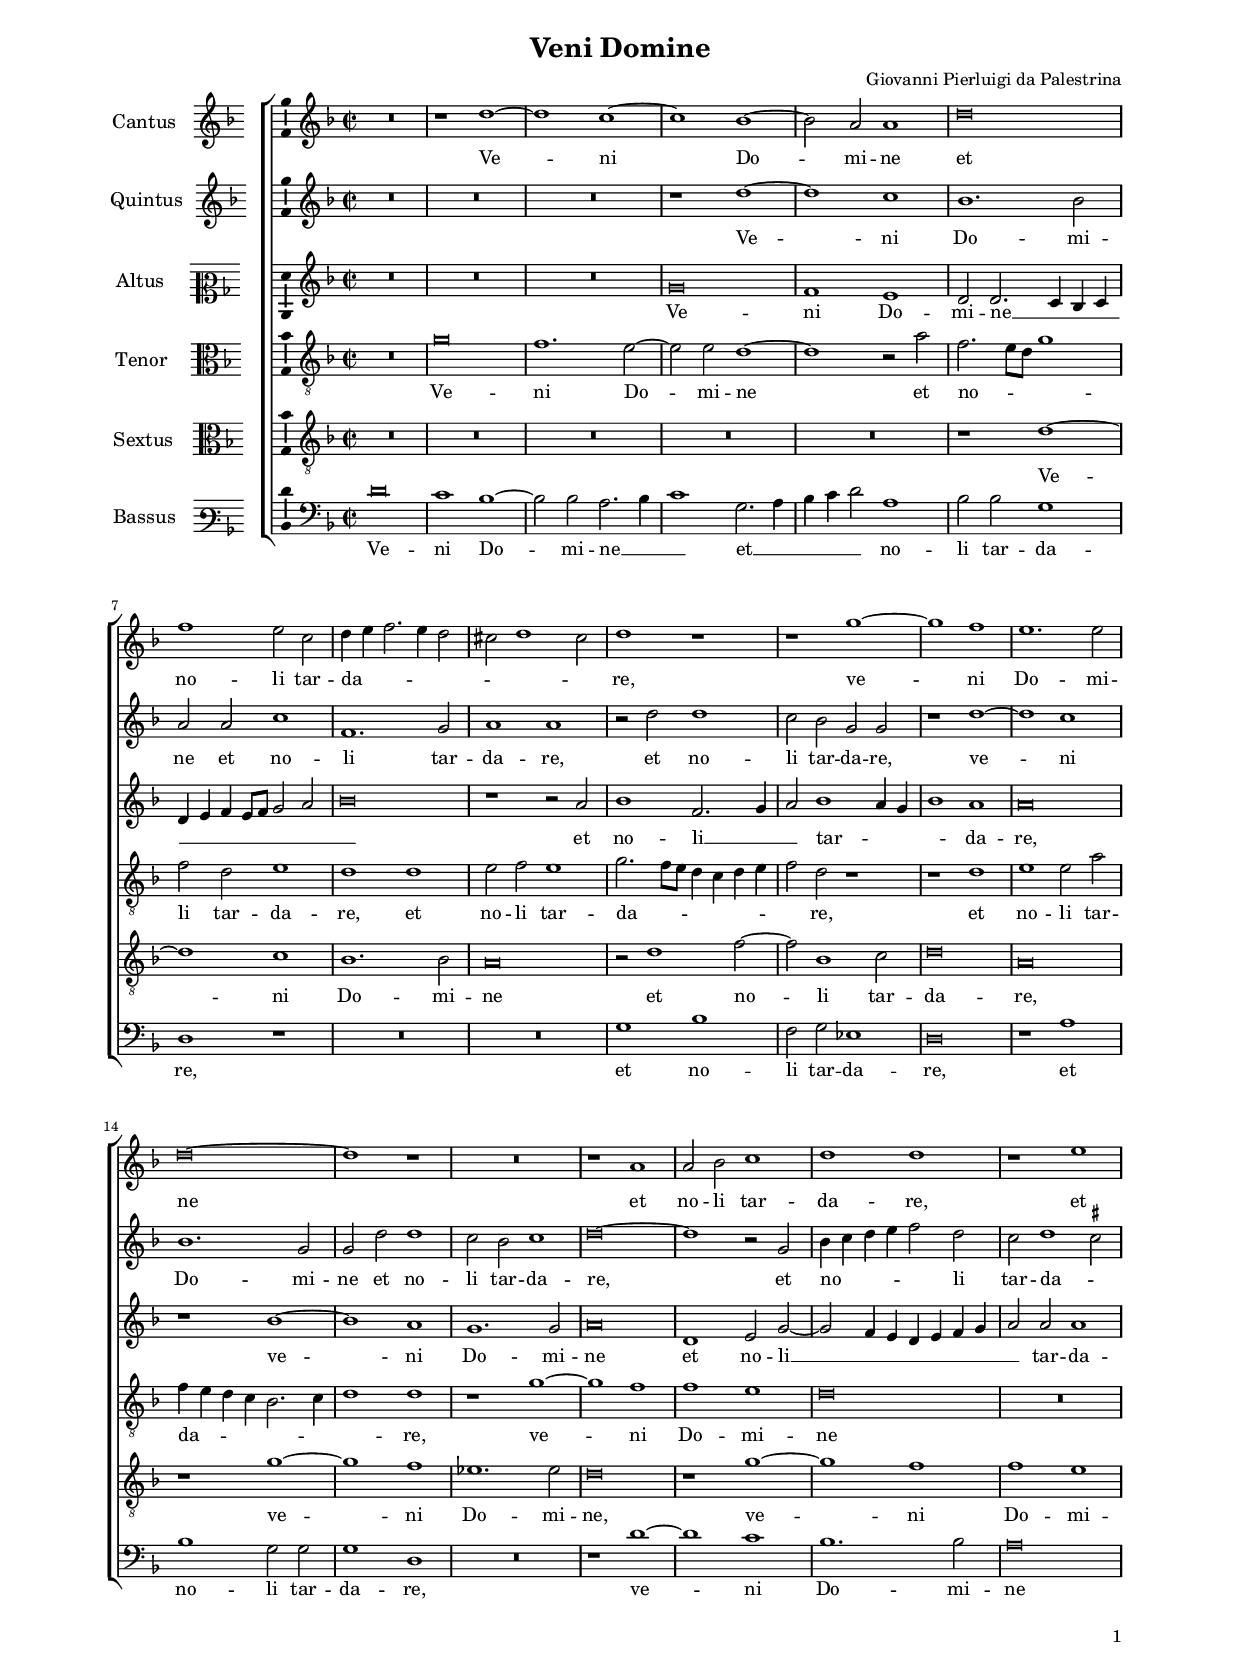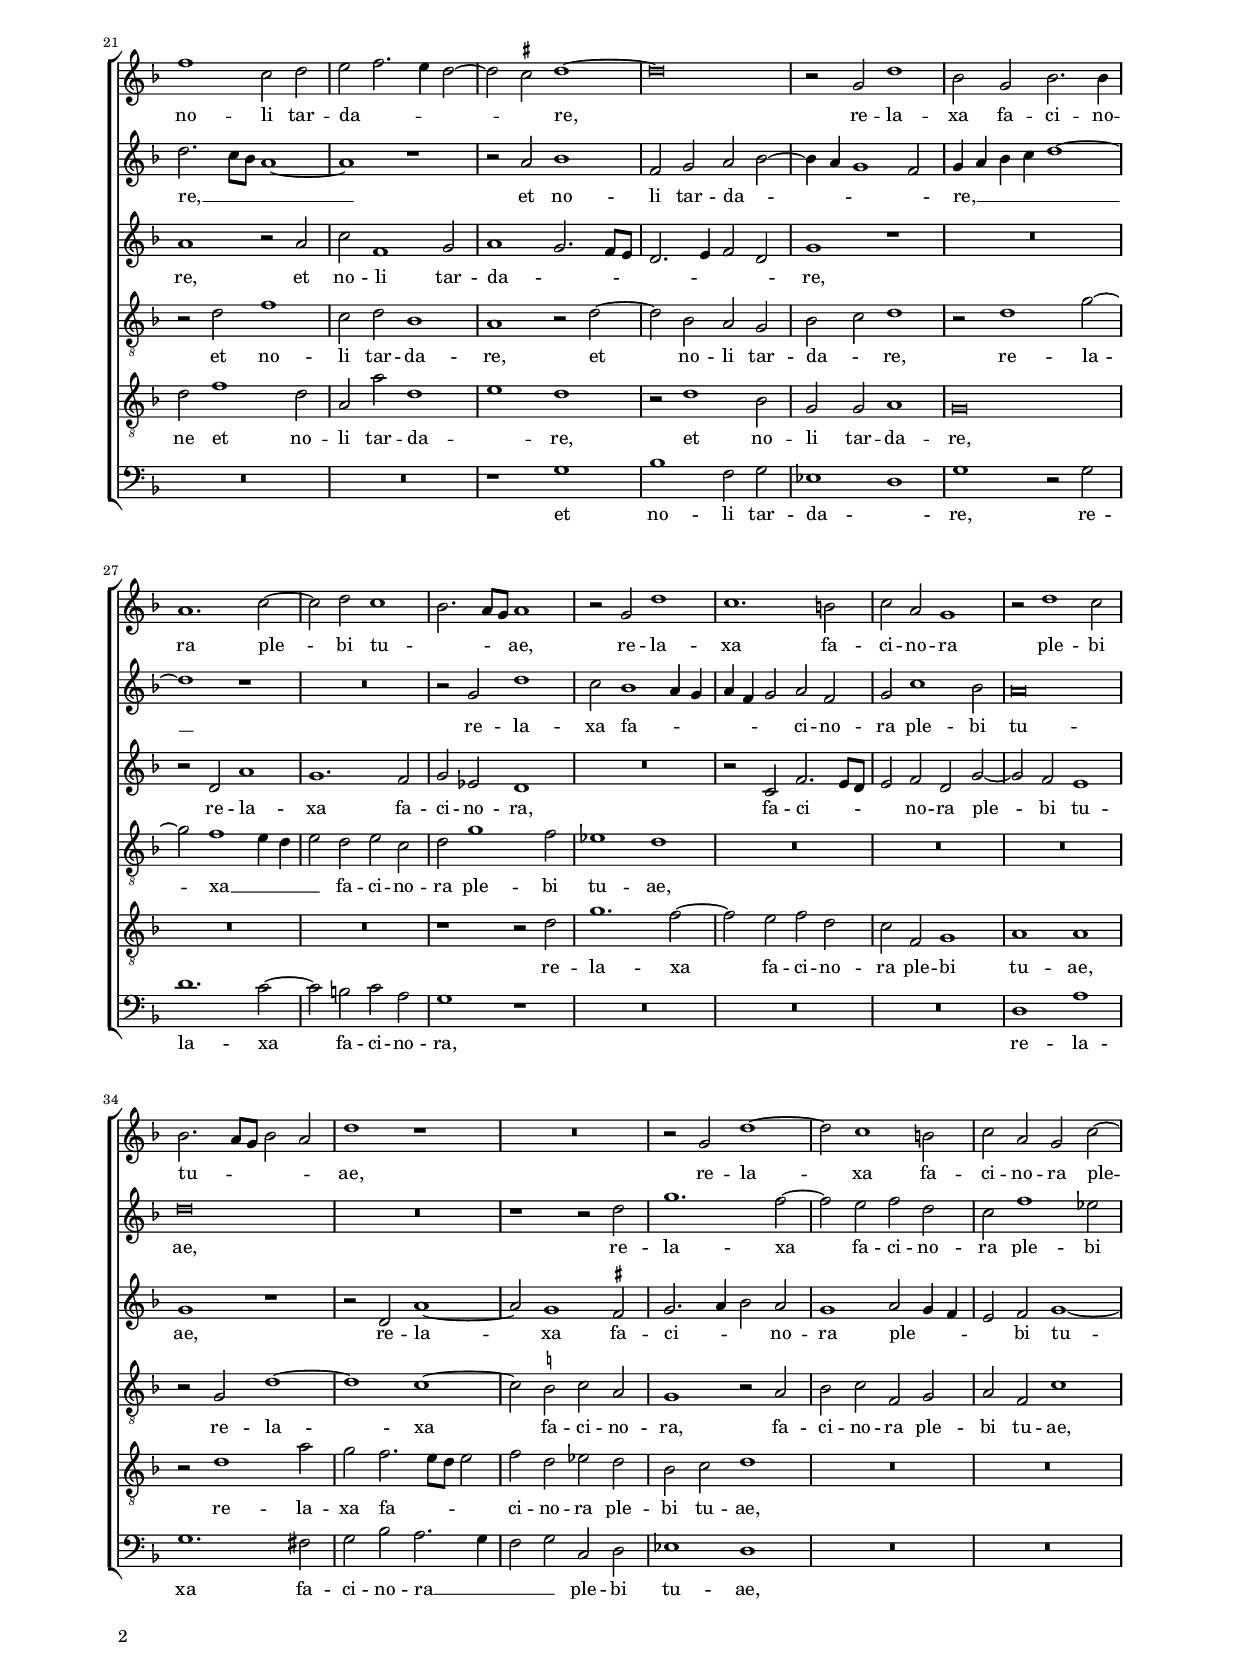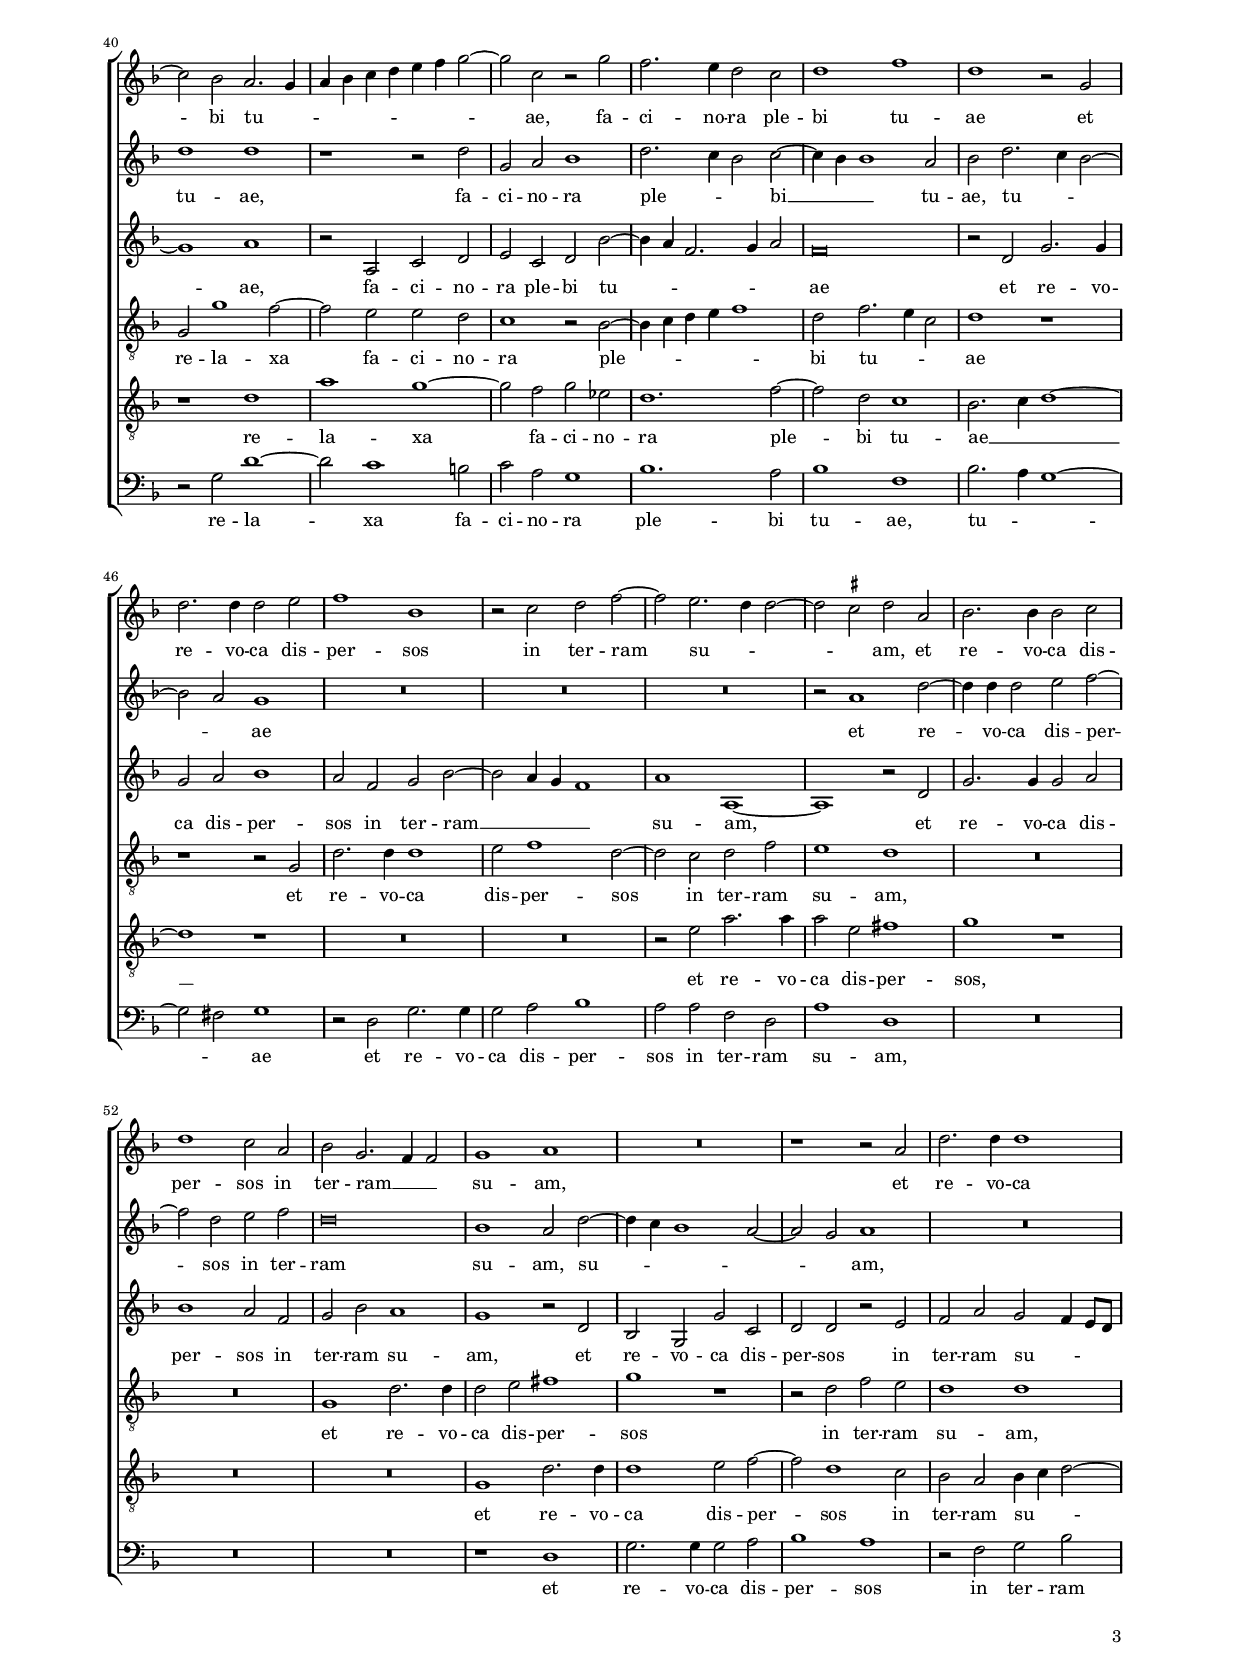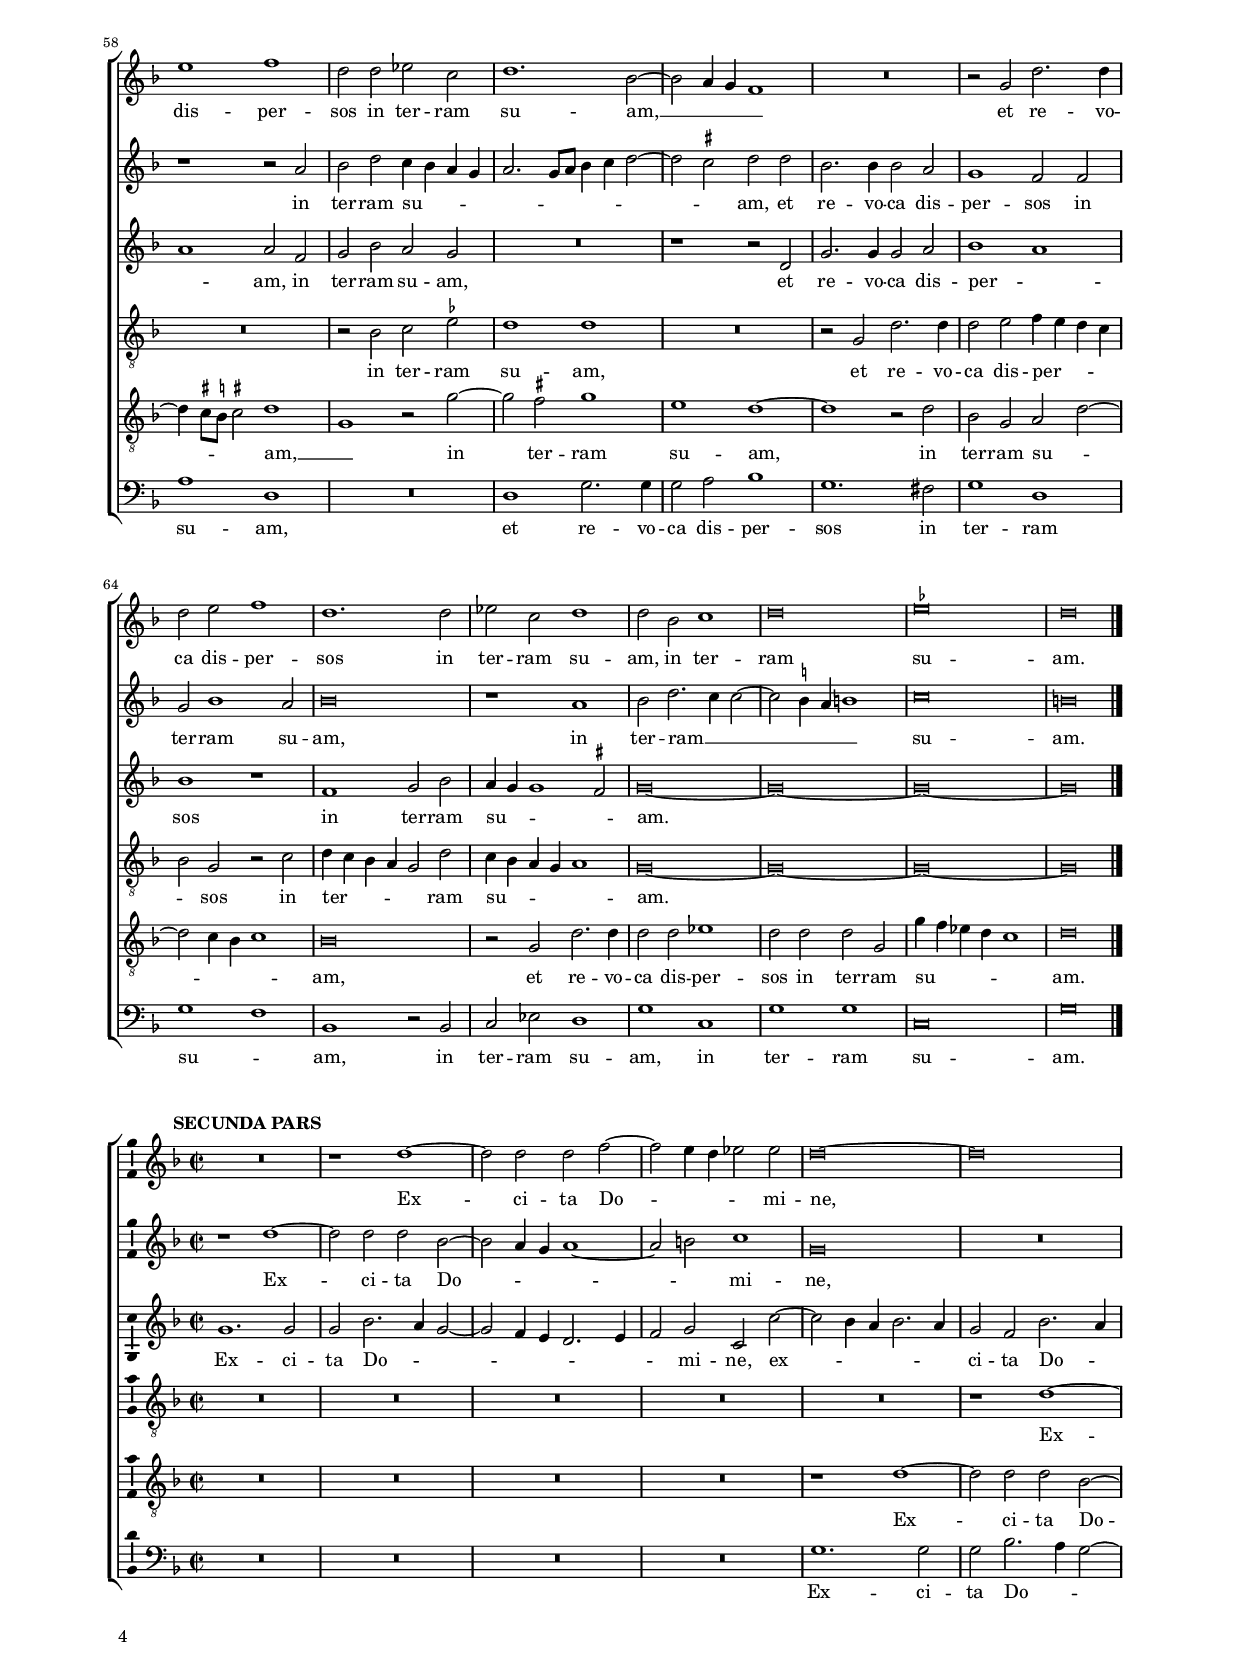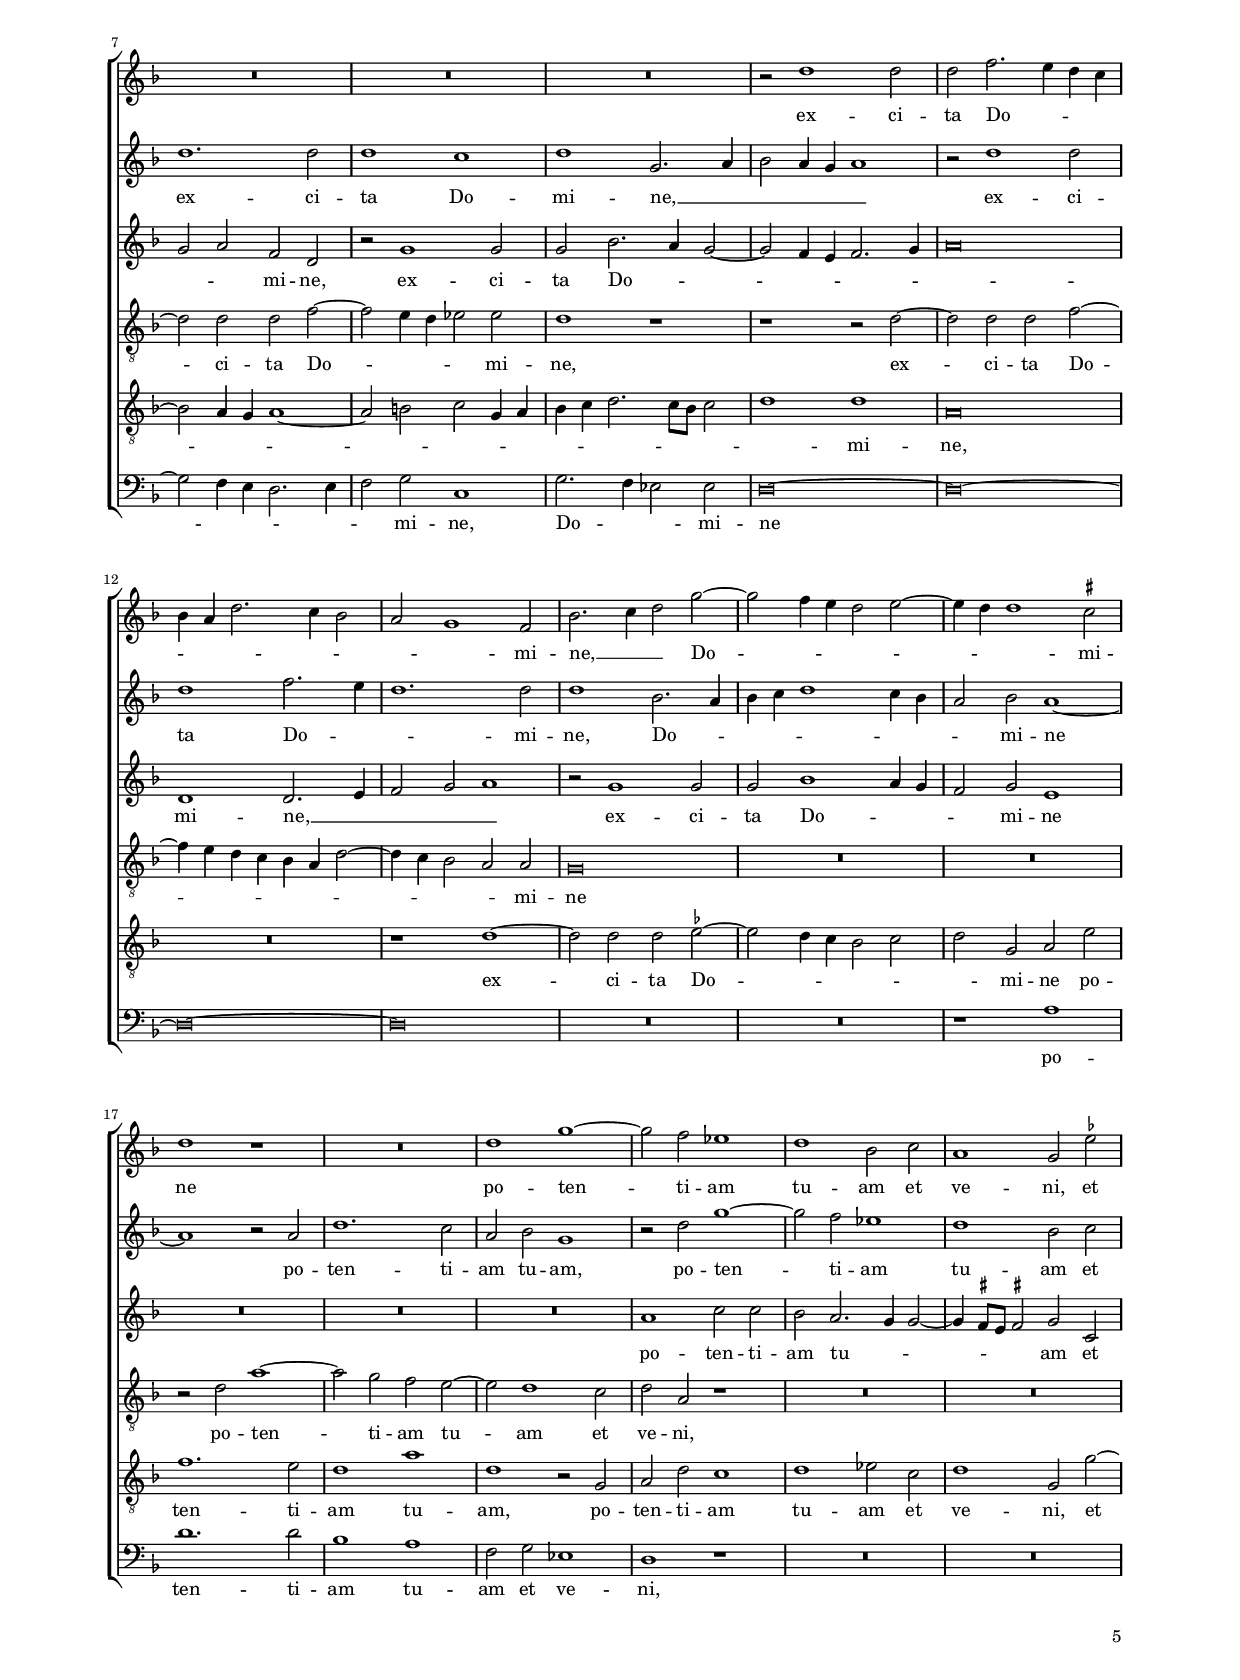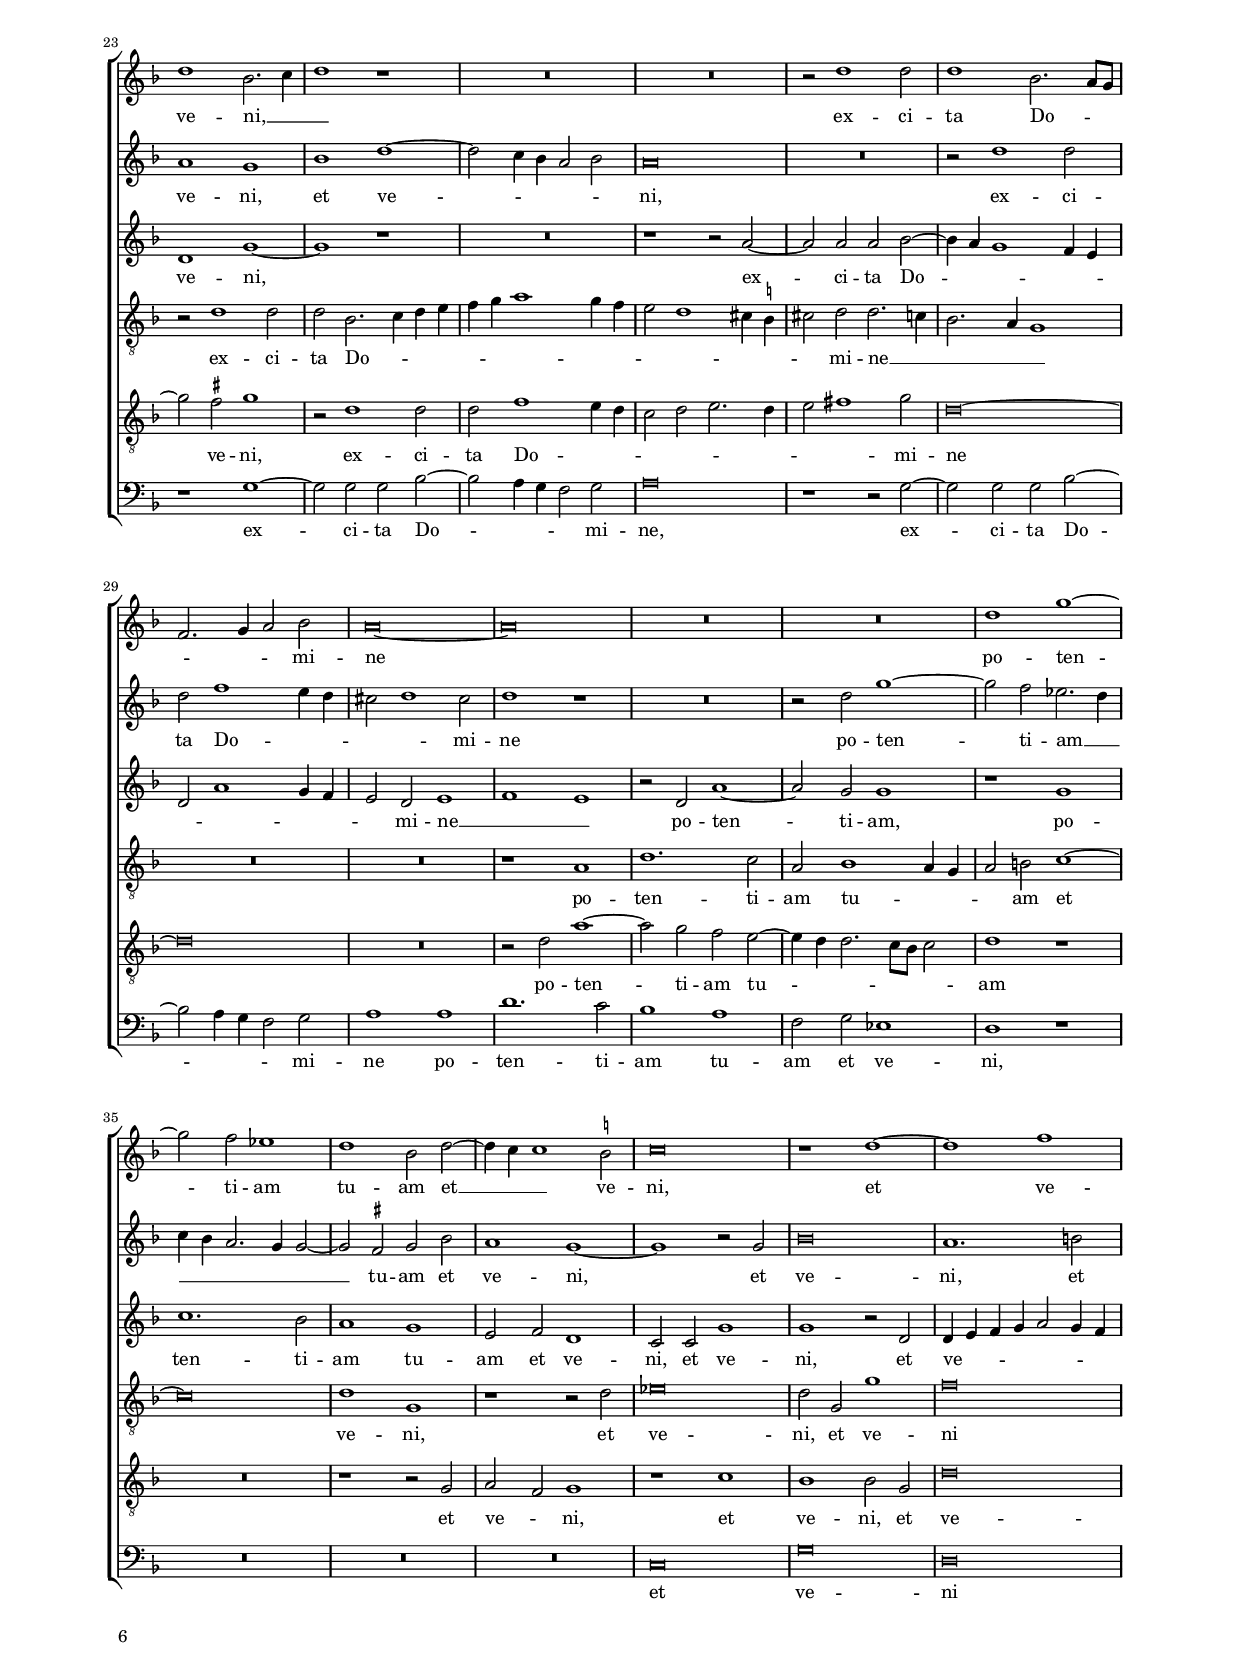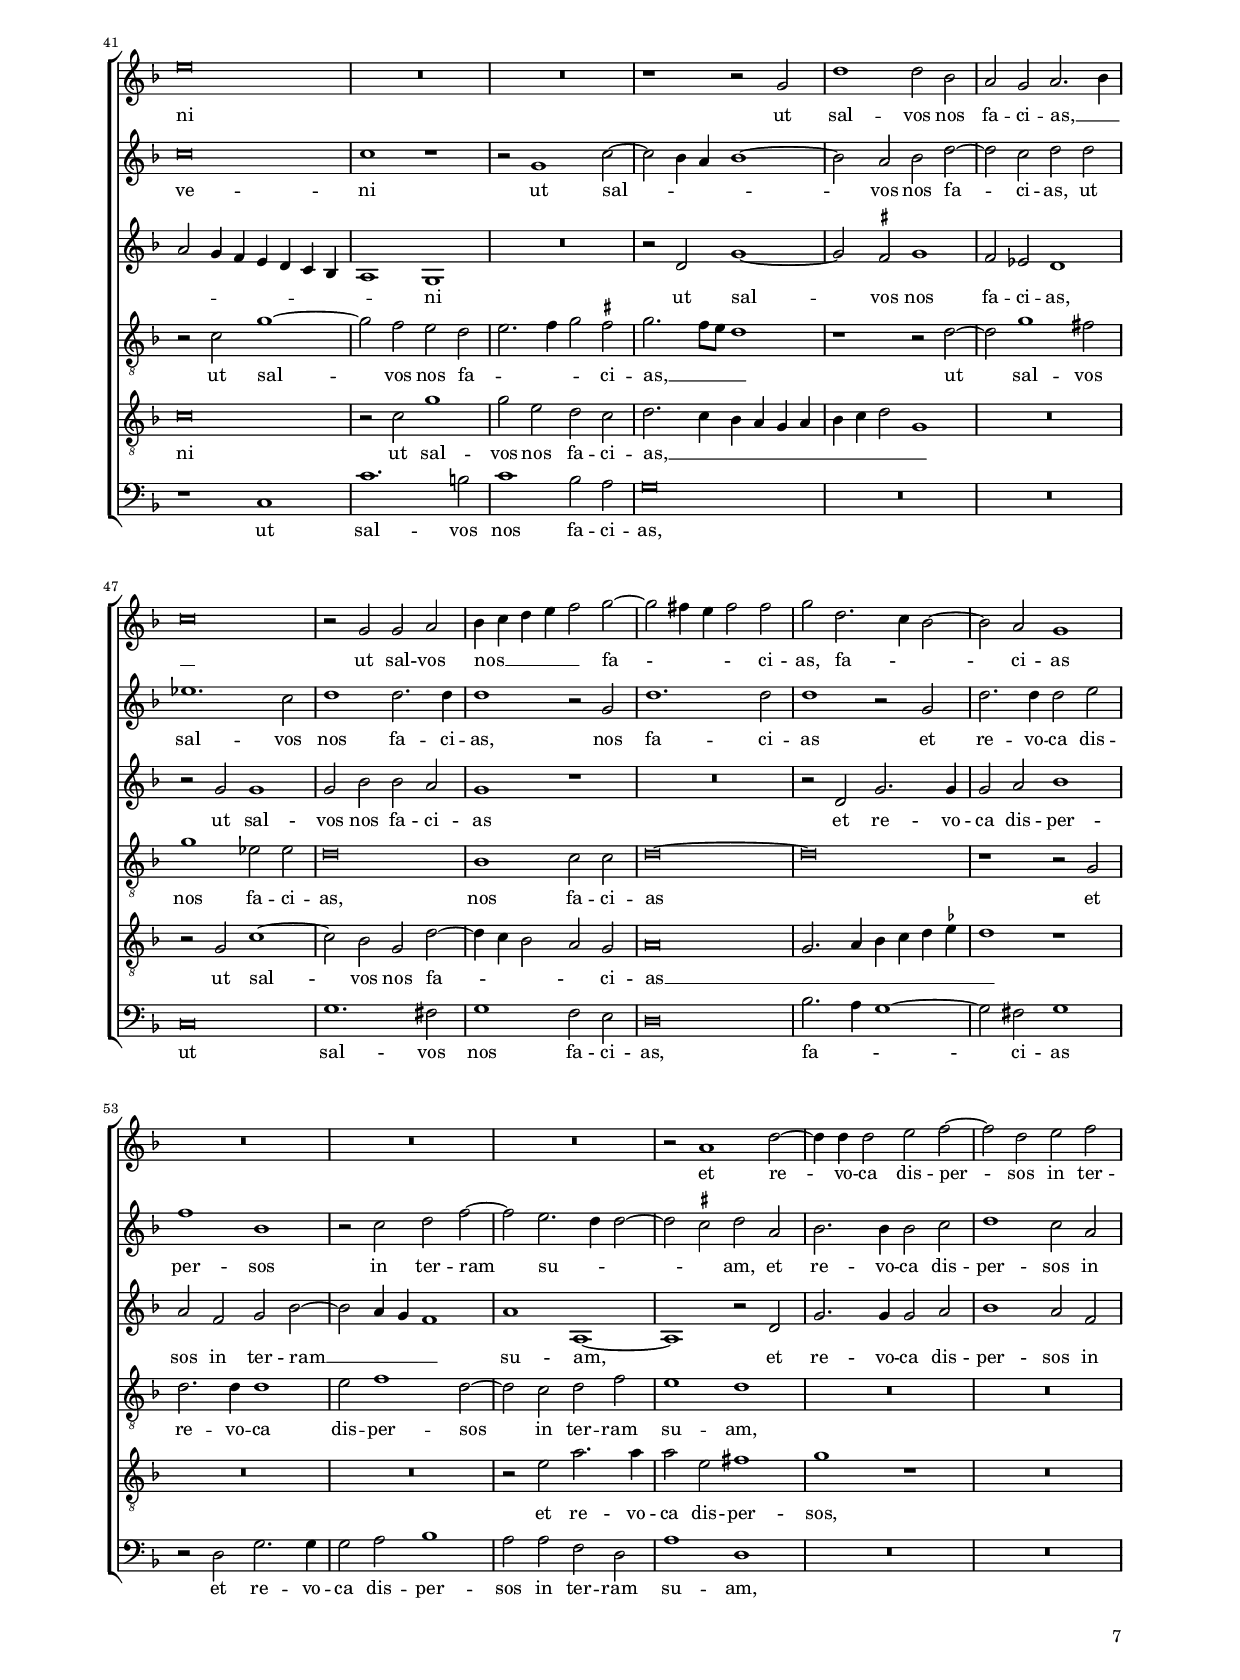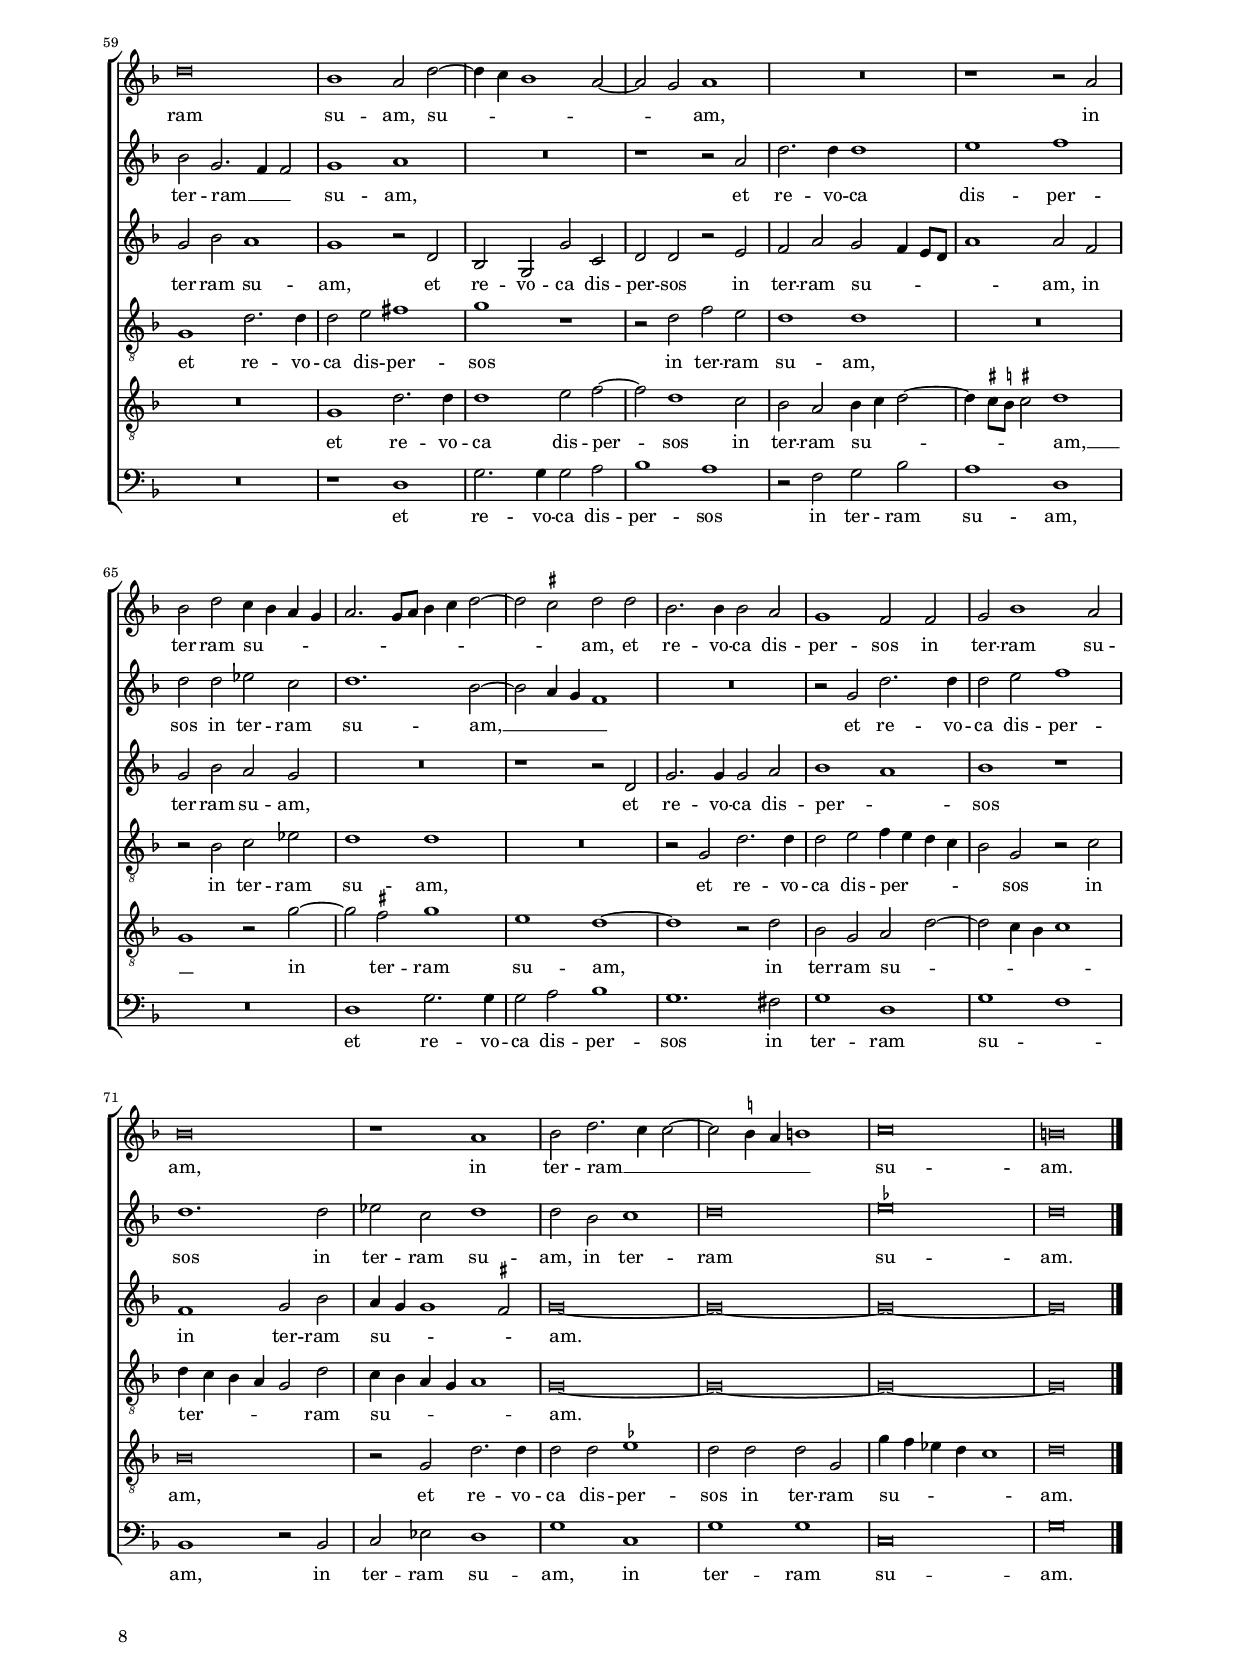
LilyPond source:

\header
{
  title="Veni Domine"
  composer="Giovanni Pierluigi da Palestrina"
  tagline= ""
}

\version "2.24.1"
\include "deutsch.ly"
#(set-global-staff-size 15)
% #(set-default-paper-size "letter")
#(ly:set-option 'point-and-click #f)


	ficta = { \once \set suggestAccidentals = ##t }
	
	forget = #(define-music-function (music) (ly:music?) #{
		\accidentalStyle forget
		$music
		\accidentalStyle default
		#})


\paper
	{
	top-margin = 1.5 \cm
	bottom-margin = 0.9 \cm
	left-margin = 2 \cm
	right-margin = 2 \cm
	ragged-bottom = ##f
	ragged-last-bottom = ##t
	print-page-number = ##f
	score-system-spacing = #'((basic-distance . 17) (minimum-distance . 14) (padding . 5) (strechability . 250))
	system-system-spacing = #'((basic-distance . 17) (minimum-distance . 14) (padding . 5) (strechability . 250))
	oddFooterMarkup=\markup   \fill-line { "" \fromproperty #'page:page-number-string }
	evenFooterMarkup=\markup  \fill-line { \fromproperty #'page:page-number-string "" }
	last-bottom-spacing = #'((basic-distance . 12) (minimum-distance . 7) (padding . 4))
	systems-per-page = 3
%	min-systems-per-page = 3
	}

global = {
	\key f \major
	\time 2/2 \set Score.measureLength = #(ly:make-moment 2/1)
	\skip 1*2*70 \bar "|."
	}


incipitcantus = \markup { \score {
	{
	\set Staff.instrumentName = \markup { \fontsize #1 "Cantus" }
	\key f \major
	\clef violin
	s4 \bar ""
	}
	\layout  {
	raggedright = ##t
	indent = 1.6 \cm
	line-width = 2.4 \cm
	\context { \Staff \remove Time_signature_engraver }
	\override Staff.Clef.Y-extent = #'(0 . 0)
	}} \hspace #1 }


incipitsextus = \markup { \score {
	{
	\set Staff.instrumentName = \markup { \fontsize #1 "Quintus" }
	\key f \major
	\clef violin
	s4 \bar ""
	}
	\layout  {
	raggedright = ##t
	indent = 1.6 \cm
	line-width = 2.4 \cm
	\context { \Staff \remove Time_signature_engraver }
	\override Staff.Clef.Y-extent = #'(0 . 0)
	}} \hspace #1 }
      
      
incipitaltus = \markup { \score {
	{
	\set Staff.instrumentName = \markup { \fontsize #1 "Altus" }
	\key f \major
	\clef mezzosoprano
	s4 \bar ""
	}
	\layout  {
	raggedright = ##t
	indent = 1.6 \cm
	line-width = 2.4 \cm
	\context { \Staff \remove Time_signature_engraver }
	\override Staff.Clef.Y-extent = #'(0 . 0)
	}} \hspace #1 }


incipittenor = \markup { \score {
	{
	\set Staff.instrumentName = \markup { \fontsize #1 "Tenor" }
	\key f \major
	\clef alto
	s4 \bar ""
	}
	\layout  {
	raggedright = ##t
	indent = 1.6 \cm
	line-width = 2.4 \cm
	\context { \Staff \remove Time_signature_engraver }
	\override Staff.Clef.Y-extent = #'(0 . 0)
	}} \hspace #1 }
      
      
incipitquintus = \markup { \score {
	{
	\set Staff.instrumentName = \markup { \fontsize #1 "Sextus" }
	\key f \major
	\clef alto
	s4 \bar ""
	}
	\layout  {
	raggedright = ##t
	indent = 1.6 \cm
	line-width = 2.4 \cm
	\context { \Staff \remove Time_signature_engraver }
	\override Staff.Clef.Y-extent = #'(0 . 0)
	}} \hspace #1 }
      
      
incipitbassus = \markup { \score {
	{
	\set Staff.instrumentName = \markup { \fontsize #1 "Bassus" }
	\key f \major
	\clef varbaritone
	s4 \bar ""
	}
	\layout  {
	raggedright = ##t
	indent = 1.6 \cm
	line-width = 2.4 \cm
	\context { \Staff \remove Time_signature_engraver }
	\override Staff.Clef.Y-extent = #'(0 . 0)
	}} \hspace #1 }


cantus =  \relative c''
	{
	R\breve
	r1 d~
	d1 c~
	c1 b~
%5
	b2 a a1 |
	d\breve
	f1 e2 c
	d4 e f2. e4 d2
	cis2 d1 cis2
%10
	d1 r |
	r1 g~
	g1 f
	e1. e2
	d\breve~
%15
	d1 r |
	R\breve
	r1 a
	a2 b c1
	d1 d
%20
	r1 e |
	f1 c2 d
	e2 f2. e4 d2~
	d2 \ficta cis d1~
	d\breve
%25
	r2 g, d'1 |
	b2 g b2. b4
	a1. c2~
	c2 d c1
	b2. a8 g a1
%30
	r2 g d'1 |
	c1. h2
	c2 a g1
	r2 d'1 c2
	b2. a8 g b2 a
%35
	d1 r |
	R\breve
	r2 g, d'1~
	d2 c1 h2
	c2 a g c~
%40
	c2 b a2. g4 |
	a4 b c d e f g2~
	g2 c, r g'
	f2. e4 d2 c
	d1 f
%45
	d1 r2 g, |
	d'2. d4 d2 e
	f1 b,
	r2 c d f~
	f2 e2. d4 d2~
%50
	d2 \ficta cis d a |
	b2. b4 b2 c
	d1 c2 a
	b2 g2. f4 f2
	g1 a
%55
	R\breve |
	r1 r2 a
	d2. d4 d1
	e1 f
	d2 d es c
%60
	d1. b2~ |
	b2 a4 g f1
	R\breve
	r2 g d'2. d4
	d2 e f1
%65
	d1. d2 |
	es2 c d1
	d2 b c1
	d\breve
	\ficta es\breve
%70
	d\breve |
	}


sextus = \relative c''
	{
	R\breve
	R\breve
	R\breve
	r1 d~
%5
	d1 c |
	b1. b2
	a2 a c1
	f,1. g2
	a1 a
%10
	r2 d d1 |
	c2 b g g
	r1 d'~
	d1 c
	b1. g2
%15
	g2 d' d1 |
	c2 b c1
	d\breve~
	d1 r2 g,
	b4 c d e f2 d
%20
	c2 d1 \ficta cis2 |
	d2. c8 b a1~
	a1 r
	r2 a b1
	f2 g a b~
%25
	b4 a g1 f2 |
	g4 a b c d1~
	d1 r
	R\breve
	r2 g, d'1
%30
	c2 b1 a4 g |
	a4 f g2 a f
	g2 c1 b2
	a\breve
	d\breve
%35
	R\breve |
	r1 r2 d
	g1. f2~
	f2 e f d
	c2 f1 es2
%40
	d1 d |
	r1 r2 d
	g,2 a b1
	d2. c4 b2 c~
	c4 b b1 a2
%45
	b2 d2. c4 b2~ |
	b2 a g1
	R\breve
	R\breve
	R\breve
%50
	r2 a1 d2~ |
	d4 d d2 e f~
	f2 d e f
	d\breve
	b1 a2 d~
%55
	d4 c b1 a2~ |
	a2 g a1
	R\breve
	r1 r2 a
	b2 d c4 b a g
%60
	a2. g8 a b4 c d2~ |
	d2 \ficta cis d d
	b2. b4 b2 a
	g1 f2 f
	g2 b1 a2
%65
	b\breve |
	r1 a
	b2 d2. c4 c2~
	c2 \ficta h4 a h!1
	c\breve
%70
	h\breve |
	}


altus =  \relative c'
	{
	R\breve
	R\breve
	R\breve
	g'\breve
%5
	f1 e |
	d2 d2. c4 b c
	d4 e f e8 f g2 a
	b\breve
	r1 r2 a
%10
	b1 f2. g4 |
	a2 b1 a4 g
	b1 a
	a\breve
	r1 b~
%15
	b1 a |
	g1. g2
	a\breve
	d,1 e2 g~
	g2 f4 e d e f g
%20
	a2 a a1 |
	a1 r2 a
	c2 f,1 g2
	a1 g2. f8 e
	d2. e4 f2 d
%25
	g1 r |
	R\breve
	r2 d a'1
	g1. f2
	g2 es d1
%30
	R\breve |
	r2 c f2. e8 d
	e2 f d g~
	g2 f e1
	g1 r
%35
	r2 d a'1~ |
	a2 g1 \ficta fis2
	g2. a4 b2 a
	g1 a2 g4 f
	e2 f g1~
%40
	g1 a |
	r2 a, c d
	e2 c d b'~
	b4 a f2. g4 a2
	f\breve
%45
	r2 d g2. g4 |
	g2 a b1
	a2 f g b~
	b2 a4 g f1
	a1 a,~
%50
	a1 r2 d |
	g2. g4 g2 a
	b1 a2 f
	g2 b a1
	g1 r2 d
%55
	b2 g g' c, |
	d2 d r e
	f2 a g f4 e8 d
	a'1 a2 f
	g2 b a g
%60
	R\breve |
	r1 r2 d
	g2. g4 g2 a
	b1 a
	b1 r
%65
	f1 g2 b |
	a4 g g1 \ficta fis2
	g\breve~
	g\breve~
	g\breve~
%70
	g\breve |
	}


tenor =  \relative c'
	{
	R\breve
	g'\breve
	f1. e2~
	e2 e d1~
%5
	d1 r2 a' |
	f2. e8 d g1
	f2 d e1
	d1 d
	e2 f e1
%10
	g2. f8 e d4 c d e |
	f2 d r1
	r1 d
	e1 e2 a
	f4 e d c b2. c4
%15
	d1 d |
	r1 g~
	g1 f
	f1 e
	d\breve
%20
	R\breve |
	r2 d f1
	c2 d b1
	a1 r2 d~
	d2 b a g
%25
	b2 c d1 |
	r2 d1 g2~
	g2 f1 e4 d
	e2 d e c
	d2 g1 f2
%30
	es1 d |
	R\breve
	R\breve
	R\breve
	r2 g, d'1~
%35
	d1 c~ |
	c2 \ficta h c a
	g1 r2 a
	b2 c f, g
	a2 f c'1
%40
	g2 g'1 f2~ |
	f2 e e d
	c1 r2 b~
	b4 c d e f1
	d2 f2. e4 c2
%45
	d1 r |
	r1 r2 g,
	d'2. d4 d1
	e2 f1 d2~
	d2 c d f
%50
	e1 d |
	R\breve
	R\breve
	g,1 d'2. d4
	d2 e fis1
%55
	g1 r |
	r2 d f e
	d1 d
	R\breve
	r2 b c \ficta es
%60
	d1 d |
	R\breve
	r2 g, d'2. d4
	d2 e f4 e d c
	b2 g r c
%65
	d4 c b a g2 d'
	c4 b a g a1 |
	g\breve~
	g\breve~
	g\breve~
%70
	g\breve |
	}


quintus  =  \relative c'
	{
	R\breve
	R\breve
	R\breve
	R\breve
%5
	R\breve |
	r1 d~
	d1 c
	b1. b2
	a\breve
%10
	r2 d1 f2~ |
	f2 b,1 c2
	d\breve
	a\breve
	r1 g'~
%15
	g1 f |
	es1. es2
	d\breve
	r1 g~
	g1 f
%20
	f1 e |
	d2 f1 d2
	a2 a' d,1
	e1 d
	r2 d1 b2
%25
	g2 g a1 |
	g\breve
	R\breve
	R\breve
	r1 r2 d'
%30
	g1. f2~ |
	f2 e f d
	c2 f, g1
	a1 a
	r2 d1 a'2
%35
	g2 f2. e8 d e2 |
	f2 d es d
	b2 c d1
	R\breve
	R\breve
%40
	r1 d |
	a'1 g~
	g2 f g es
	d1. f2~
	f2 d c1
%45
	b2. c4 d1~ |
	d1 r
	R\breve
	R\breve
	r2 e a2. a4
%50
	a2 e fis1 |
	g1 r
	R\breve
	R\breve
	g,1 d'2. d4
%55
	d1 e2 f~ |
	f2 d1 c2
	b2 a b4 c d2~
	d4 \ficta cis8 \ficta h \ficta cis!2 d1
	g,1 r2 g'~
%60
	g2 \ficta fis g1 |
	e1 d~
	d1 r2 d
	b2 g a d~
	d2 c4 b c1
%65
	b\breve |
	r2 g d'2. d4
	d2 d es1
	d2 d d g,
	g'4 f es d c1
%70
	d\breve |
	}


bassus  =  \relative c
	{
	d'\breve
	c1 b~
	b2 b a2. b4
	c1 g2. a4
%5
	b4 c d2 a1 |
	b2 b g1
	d1 r
	R\breve
	R\breve
%10
	g1 b |
	f2 g es1
	d\breve
	r1 a'
	b1 g2 g
%15
	g1 d |
	R\breve
	r1 d'~
	d1 c
	b1. b2
%20
	a\breve |
	R\breve
	R\breve
	r1 g
	b1 f2 g
%25
	es1 d |
	g1 r2 g
	d'1. c2~
	c2 h c a
	g1 r
%30
	R\breve |
	R\breve
	R\breve
	d1 a'
	g1. fis2
%35
	g2 b a2. g4 |
	f2 g c, d
	es1 d
	R\breve
	R\breve
%40
	r2 g d'1~ |
	d2 c1 h2
	c2 a g1
	b1. a2
	b1 f
%45
	b2. a4 g1~ |
	g2 fis g1
	r2 d g2. g4
	g2 a b1
	a2 a f d
%50
	a'1 d, |
	R\breve
	R\breve
	R\breve
	r1 d
%55
	g2. g4 g2 a |
	b1 a
	r2 f g b
	a1 d,
	R\breve
%60
	d1 g2. g4 |
	g2 a b1
	g1. fis2
	g1 d
	g1 f
%65
	b,1 r2 b |
	c2 es d1
	g1 c,
	g'1 g
	c,\breve
%70
	g'\breve |
	}


lyricscantus = \lyricmode {
	Ve -- ni Do -- mi -- ne
	et no -- li tar -- da -- _ _ _ _ _ _ _ re,
	ve -- ni Do -- mi -- ne
	et no -- li tar -- da -- re,
	et no -- li tar -- da -- _ _ _ _ re,
	re -- la -- xa fa -- ci -- no -- ra ple -- bi tu -- _ _ _ ae,
	re -- la -- xa fa -- ci -- no -- ra ple -- bi tu -- _ _ _ _ ae,
	re -- la -- xa fa -- ci -- no -- ra ple -- bi tu -- _ _ _ _ _ _ _ _ ae,
	fa -- ci -- no -- ra ple -- bi tu -- ae
	et re -- vo -- ca dis -- per -- sos in ter -- ram su -- _ _ _ am,
	et re -- vo -- ca dis -- per -- sos in ter -- ram __ _ _ su -- am,
	et re -- vo -- ca dis -- per -- sos in ter -- ram su -- am, __ _ _ _
	et re -- vo -- ca dis -- per -- sos in ter -- ram su -- am,
	in ter -- ram su -- am.
	}


lyricssextus = \lyricmode {
	Ve -- ni Do -- mi -- ne
	et no -- li tar -- da -- re,
	et no -- li tar -- da -- re,
	ve -- ni Do -- mi -- ne
	et no -- li tar -- da -- re,
	et no -- _ _ _ _ li tar -- da -- _ re, __ _ _ _
	et no -- li tar -- da -- _ _ _ _ re, __ _ _ _ _
	re -- la -- xa fa -- _ _ _ _ _ ci -- no -- ra ple -- bi tu -- ae,
	re -- la -- xa fa -- ci -- no -- ra ple -- bi tu -- ae,
	fa -- ci -- no -- ra ple -- _ _ bi __ _ _ tu -- ae,
	tu -- _ _ _ ae
	et re -- vo -- ca dis -- per -- sos in ter -- ram su -- am,
	su -- _ _ _ _ am,
	in ter -- ram su -- _ _ _ _ _ _ _ _ _ _ am,
	et re -- vo -- ca dis -- per -- sos in ter -- ram su -- am,
	in ter -- ram __ _ _ _ _ _ su -- am.
	}
	
	
lyricsaltus = \lyricmode {
	Ve -- ni Do -- mi -- ne __ _ _ _ _ _ _ _ _ _ _ _
	et no -- li __ _ _ tar -- _ _ _ da -- re,
	ve -- ni Do -- mi -- ne
	et no -- li __ _ _ _ _ _ _ _ tar -- da -- re,
	et no -- li tar -- da -- _ _ _ _ _ _ _ re,
	re -- la -- xa fa -- ci -- no -- ra,
	fa -- ci -- _ _ _ no -- ra ple -- bi tu -- ae,
	re -- la -- xa fa -- ci -- _ _ no -- ra ple -- _ _ _ bi tu -- ae,
	fa -- ci -- no -- ra ple -- bi tu -- _ _ _ _ ae
	et re -- vo -- ca dis -- per -- sos in ter -- ram __ _ _ _ su -- am,
	et re -- vo -- ca dis -- per -- sos in ter -- ram su -- am,
	et re -- vo -- ca dis -- per -- sos in ter -- ram su -- _ _ _ _ am,
	in ter -- ram su -- am,
	et re -- vo -- ca dis -- per -- _ sos in ter -- ram su -- _ _ _ am.
	}


lyricstenor = \lyricmode {
	Ve -- ni Do -- mi -- ne
	et no -- _ _ _ li tar -- da -- re,
	et no -- li tar -- da -- _ _ _ _ _ _ _ re,
	et no -- li tar -- da -- _ _ _ _ _ _ re,
	ve -- ni Do -- mi -- ne
	et no -- li tar -- da -- re,
	et no -- li tar -- da -- _ re,
	re -- la -- xa __ _ _ _ fa -- ci -- no -- ra ple -- bi tu -- ae,
	re -- la -- xa fa -- ci -- no -- ra,
	fa -- ci -- no -- ra ple -- bi tu -- ae,
	re -- la -- xa fa -- ci -- no -- ra ple -- _ _ _ _ bi tu -- _ _ ae
	et re -- vo -- ca dis -- per -- sos in ter -- ram su -- am,
	et re -- vo -- ca dis -- per -- sos in ter -- ram su -- am,
	in ter -- ram su -- am,
	et re -- vo -- ca dis -- per -- _ _ _ _ sos in ter -- _ _ _ _ ram su -- _ _ _ _ am.
	}


lyricsquintus = \lyricmode {
	Ve -- ni Do -- mi -- ne
	et no -- li tar -- da -- re,
	ve -- ni Do -- mi -- ne,
	ve -- ni Do -- mi -- ne
	et no -- li tar -- da -- _ re,
	et no -- li tar -- da -- re,
	re -- la -- xa fa -- ci -- no -- ra ple -- bi tu -- ae,
	re -- la -- xa fa -- _ _ _ ci -- no -- ra ple -- bi tu -- ae,
	re -- la -- xa fa -- ci -- no -- ra ple -- bi tu -- ae __ _ _
	et re -- vo -- ca dis -- per -- sos,
	et re -- vo -- ca dis -- per -- sos in ter -- ram su -- _ _ _ _ _ am, __ _
	in ter -- ram su -- am,
	in ter -- ram su -- _ _ _ _ am,
	et re -- vo -- ca dis -- per -- sos in ter -- ram su -- _ _ _ _ am.
	}


lyricsbassus = \lyricmode {
	Ve -- ni Do -- mi -- ne __ _ _
	et __ _ _ _ _ no -- li tar -- da -- re,
	et no -- li tar -- da -- re,
	et no -- li tar -- da -- re,
	ve -- ni Do -- mi -- ne
	et no -- li tar -- da -- _ re,
	re -- la -- xa fa -- ci -- no -- ra,
	re -- la -- xa fa -- ci -- no -- ra __ _ _ _ ple -- bi tu -- ae,
	re -- la -- xa fa -- ci -- no -- ra ple -- bi tu -- ae,
	tu -- _ _ _ ae
	et re -- vo -- ca dis -- per -- sos in ter -- ram su -- am,
	et re -- vo -- ca dis -- per -- sos in ter -- ram su -- am,
	et re -- vo -- ca dis -- per -- sos in ter -- ram su -- _ am,
	in ter -- ram su -- am,
	in ter -- ram su -- am.
	}


\score
{  
	\transpose c c {
	\new ChoirStaff \with { \override StaffGrouper.staff-staff-spacing.basic-distance = #12 }
	<<

	\new Staff << \global
	\new Voice="v1" {
		\set Staff.instrumentName=\incipitcantus
		\set Staff.midiInstrument = "reed organ"
		\clef violin
		\cantus }
	\new Lyrics \lyricsto "v1" {\lyricscantus }
	>>


	\new Staff << \global
	\new Voice="v6" {
		\set Staff.instrumentName=\incipitsextus
		\set Staff.midiInstrument = "reed organ"
		\clef violin
		\sextus}
	\new Lyrics \lyricsto "v6" {\lyricssextus }
	>>


	\new Staff << \global
	\new Voice="v2" {
		\set Staff.instrumentName=\incipitaltus
		\set Staff.midiInstrument = "reed organ"
		\clef violin % "G_8"
		\altus}
	\new Lyrics \lyricsto "v2" {\lyricsaltus }
	>>


	\new Staff << \global
	\new Voice="v3" {
		\set Staff.instrumentName=\incipittenor
		\set Staff.midiInstrument = "reed organ"
		\clef "G_8"
		\tenor }
	\new Lyrics \lyricsto "v3" {\lyricstenor }
	>>


	\new Staff << \global
	\new Voice="v5" {
		\set Staff.instrumentName=\incipitquintus
		\set Staff.midiInstrument = "reed organ"
		\clef "G_8"
		\quintus}
	\new Lyrics \lyricsto "v5" {\lyricsquintus }
	>>


	\new Staff << \global
	\new Voice="v4" {
		\set Staff.instrumentName=\incipitbassus
		\set Staff.midiInstrument = "reed organ"
		\clef bass 
		\bassus }
	\new Lyrics \lyricsto "v4" {\lyricsbassus}
	>>

	>>
	} % transpose

	\layout
	{
	indent = 2.6 \cm
%	\context { \Lyrics \override VerticalAxisGroup.nonstaff-relatedstaff-spacing.padding = #2 }
%	\context { \Lyrics \override LyricText.font-size = #1 }	
	\context { \Staff \override TimeSignature.break-visibility = #end-of-line-invisible }
	\context { \Staff \consists Ambitus_engraver }
	\context { \Score \override BarNumber.padding = #2 }
	\context { \Voice \override NoteHead.style = #'baroque }
	}

\midi
	{
    	\tempo 2 = 90
	}

}

%%%%%%%%%%%%%%%%%%%%  SECUNDA PARS   %%%%%%%%%%%%%%%%%%%%


global = {
	\key f \major
	\time 2/2 \set Score.measureLength = #(ly:make-moment 2/1)
	\skip 1*2*76 \bar "|."
	}


cantus =  \relative c''
	{
	R\breve
	r1 d~
	d2 d d f~
	f2 e4 d es2 es 
%5
	d\breve~ |
	d\breve
	R\breve
	R\breve
	R\breve
%10
	r2 d1 d2 |
	d2 f2. e4 d c
	b4 a d2. c4 b2
	a2 g1 f2
	b2. c4 d2 g~
%15
	g2 f4 e d2 e~ |
	e4 d d1 \ficta cis2
	d1 r
	R\breve
	d1 g~
%20
	g2 f es1 |
	d1 b2 c
	a1 g2 \ficta es'
	d1 b2. c4
	d1 r
%25
	R\breve |
	R\breve
	r2 d1 d2
	d1 b2. a8 g
	f2. g4 a2 b
%30
	a\breve~ |
	a\breve
	R\breve
	R\breve
	d1 g~
%35
	g2 f es1 |
	d1 b2 d~
	d4 c c1 \ficta h2
	c\breve
	r1 d~
%40
	d1 f |
	e\breve
	R\breve
	R\breve
	r1 r2 g,
%45
	d'1 d2 b |
	a2 g a2. b4
	c\breve
	r2 g g a
	b4 c d e f2 g~
%50
	g2 fis4 e fis2 fis |
	g2 d2. c4 b2~
	b2 a g1
	R\breve
	R\breve
%55       
	R\breve
	r2 a1 d2~ |
	d4 d d2 e f~
	f2 d e f
	d\breve
%60	
	b1 a2 d~
	d4 c b1 a2~ |
	a2 g a1
	R\breve
	r1 r2 a
%65
	b2 d c4 b a g
	a2. g8 a b4 c d2~ |
	d2 \ficta cis d d
	b2. b4 b2 a
	g1 f2 f
%70
	g2 b1 a2
	b\breve |
	r1 a
	b2 d2. c4 c2~
	c2 \ficta h4 a h!1
%75
	c\breve
	h\breve |
	}


sextus = \relative c''
	{
	r1 d~
	d2 d d b~
	b2 a4 g a1~
	a2 h c1
%5
	g\breve |
	R\breve
	d'1. d2
	d1 c
	d1 g,2. a4
%10
	b2 a4 g a1 |
	r2 d1 d2
	d1 f2. e4
	d1. d2
	d1 b2. a4
%15
	b4 c d1 c4 b |
	a2 b a1~
	a1 r2 a
	d1. c2
	a2 b g1
%20
	r2 d' g1~ |
	g2 f es1
	d1 b2 c
	a1 g
	b1 d~
%25
	d2 c4 b a2 b |
	a\breve
	R\breve
	r2 d1 d2
	d2 f1 e4 d
%30
	cis2 d1 cis2 |
	d1 r
	R\breve
	r2 d g1~
	g2 f es2. d4
%35
	c4 b a2. g4 g2~ |
	g2 \ficta fis g b
	a1 g~
	g1 r2 g
	b\breve
%40
	a1. h2 |
	c\breve
	c1 r
	r2 g1 c2~
	c2 b4 a b1~
%45
	b2 a b d~ |
	d2 c d d
	es1. c2
	d1 d2. d4
	d1 r2 g,
%50
	d'1. d2 |
	d1 r2 g,
	d'2. d4 d2 e
	f1 b,
	r2 c d f~
%55
	f2 e2. d4 d2~ |
	d2 \ficta cis d a
	b2. b4 b2 c
	d1 c2 a
	b2 g2. f4 f2
%60
	g1 a |
	R\breve
	r1 r2 a
	d2. d4 d1
	e1 f
%65
	d2 d es c |
	d1. b2~
	b2 a4 g f1
	R\breve
	r2 g d'2. d4
%70
	d2 e f1 |
	d1. d2
	es2 c d1
	d2 b c1
	d\breve
%75
	\ficta es\breve |
	d\breve |
	}


altus =  \relative c'
 	{
	g'1. g2
	g2 b2. a4 g2~
	g2 f4 e d2. e4
	f2 g c, c'~
%5
	c2 b4 a b2. a4 |
	g2 f b2. a4
	g2 a f d
	r2 g1 g2
	g2 b2. a4 g2~
%10
	g2 f4 e f2. g4 |
	a\breve
	d,1 d2. e4
	f2 g a1
	r2 g1 g2
%15
	g2 b1 a4 g |
	f2 g e1
	R\breve
	R\breve
	R\breve
%20
	a1 c2 c |
	b2 a2. g4 g2~
	g4 \ficta fis8 e \ficta fis!2 g c,
	d1 g~
	g1 r
%25
	R\breve |
	r1 r2 a~
	a2 a a b~
	b4 a g1 f4 e
	d2 a'1 g4 f
%30
	e2 d e1 |
	f1 e
	r2 d a'1~
	a2 g g1
	r1 g
%35
	c1. b2 |
	a1 g
	e2 f d1
	c2 c g'1
	g1 r2 d
%40
	d4 e f g a2 g4 f |
	a2 g4 f e d c b
	a1 g
	R\breve
	r2 d' g1~
%45
	g2 \ficta fis g1 |
	f2 es d1
	r2 g g1
	g2 b b a
	g1 r
%50
	R\breve |
	r2 d g2. g4
	g2 a b1
	a2 f g b~
	b2 a4 g f1
%55
	a1 a,~ |
	a1 r2 d
	g2. g4 g2 a
	b1 a2 f
	g2 b a1
%60
	g1 r2 d |
	b2 g g' c,
	d2 d r e
	f2 a g f4 e8 d
	a'1 a2 f
%65
	g2 b a g |
	R\breve
	r1 r2 d
	g2. g4 g2 a
	b1 a
%70
	b1 r |
	f1 g2 b
	a4 g g1 \ficta fis2
	g\breve~
	g\breve~
%75
	g\breve~
	g\breve |
	}


tenor =  \relative c'
	{
	R\breve
	R\breve
	R\breve
	R\breve
%5
	R\breve |
	r1 d~
	d2 d d f~
	f2 e4 d es2 es
	d1 r
%10
	r1 r2 d~ |
	d2 d d f~
	f4 e d c b a d2~
	d4 c b2 a a
	g\breve
%15
	R\breve |
	R\breve
	r2 d' a'1~
	a2 g f e~
	e2 d1 c2
%20
	d2 a r1 |
	R\breve
	R\breve
	r2 d1 d2
	d2 b2. c4 d e
%25
	f4 g a1 g4 f |
	e2 d1 cis4 \ficta h
	cis2 d d2. c4
	b2. a4 g1
	R\breve
%30
	R\breve |
	r1 a
	d1. c2
	a2 b1 a4 g
	a2 h c1~
%35
	c\breve |
	d1 g,
	r1 r2 d'
	es\breve
	d2 g, g'1
%40
	f\breve |
	r2 c g'1~
	g2 f e d
	e2. f4 g2 \ficta fis
	g2. f8 e d1
%45
	r1 r2 d~ |
	d2 g1 fis2
	g1 es2 es
	d\breve
	b1 c2 c
%50
	d\breve~ |
	d\breve
	r1 r2 g,
	d'2. d4 d1
	e2 f1 d2~
%55
	d2 c d f |
	e1 d
	R\breve
	R\breve
	g,1 d'2. d4
%60
	d2 e fis1 |
	g1 r
	r2 d f e
	d1 d
	R\breve
%65
	r2 b c es |
	d1 d
	R\breve
	r2 g, d'2. d4
	d2 e f4 e d c
%70
	b2 g r c |
	d4 c b a g2 d'
	c4 b a g a1
	g\breve~
	g\breve~
%75
	g\breve~
	g\breve |
	}


quintus  =  \relative c'
	{
	R\breve
	R\breve
	R\breve
	R\breve
%5
	r1 d~ |
	d2 d d b~
	b2 a4 g a1~
	a2 h c g4 a
	b4 c d2. c8 b c2
%10
	d1 d |
	a\breve
	R\breve
	r1 d~
	d2 d d \ficta es2~
%15
	\ficta es2 d4 c b2 c |
	d2 g, a e'
	f1. e2
	d1 a'
	d,1 r2 g,
%20
	a2 d c1 |
	d1 es2 c
	d1 g,2 g'~
	g2 \ficta fis g1
	r2 d1 d2
%25
	d2 f1 e4 d |
	c2 d e2. d4
	e2 fis1 g2
	d\breve~
	d\breve
%30
	R\breve |
	r2 d a'1~
	a2 g f e~
	e4 d d2. c8 b c2
	d1 r
%35
	R\breve |
	r1 r2 g,
	a2 f g1
	r1 c
	b1 b2 g
%40
	d'\breve |
	c\breve
	r2 c g'1
	g2 e d c
	d2. c4 b a g a
%45
	b4 c d2 g,1 |
	R\breve
	r2 g c1~
	c2 b g d'~
	d4 c b2 a g
%50
	a\breve |
	g2. a4 b c d \ficta es
	d1 r
	R\breve
	R\breve
%55
	r2 e a2. a4 |
	a2 e fis1
	g1 r
	R\breve
	R\breve
%60
	g,1 d'2. d4 |
	d1 e2 f~
	f2 d1 c2
	b2 a b4 c d2~
	d4 \ficta cis8 \ficta h \ficta cis!2 d1
%65
	g,1 r2 g'~ |
	g2 \ficta fis g1
	e1 d~
	d1 r2 d
	b2 g a d~
%70
	d2 c4 b c1 |
	b\breve
	r2 g d'2. d4
	d2 d \ficta es1
	d2 d d g,
%75
	g'4 f es d c1 |
	d\breve |
	}


bassus  =  \relative c
	{
	R\breve
	R\breve
	R\breve
	R\breve
%5
	g'1. g2 |
	g2 b2. a4 g2~
	g2 f4 e d2. e4
	f2 g c,1
	g'2. f4 es2 es
%10
	d\breve~
	d\breve~
	d\breve~
	d\breve
	R\breve
%15
	R\breve |
	r1 a'
	d1. d2
	b1 a
	f2 g es1
%20
	d1 r |
	R\breve
	R\breve
	r1 g~
	g2 g g b~
%25
	b2 a4 g f2 g |
	a\breve
	r1 r2 g~
	g2 g g b~
	b2 a4 g f2 g
%30
	a1 a |
	d1. c2
	b1 a
	f2 g es1
	d1 r
%35
	R\breve |
	R\breve
	R\breve
	c\breve
	g'\breve
%40
	d\breve |
	r1 c
	c'1. h2
	c1 b2 a
	g\breve
%45
	R\breve |
	R\breve
	c,\breve
	g'1. fis2
	g1 f2 e
%50
	d\breve |
	b'2. a4 g1~
	g2 fis g1
	r2 d g2. g4
	g2 a b1
%55
	a2 a f d |
	a'1 d,
	R\breve
	R\breve
	R\breve
%60
	r1 d |
	g2. g4 g2 a
	b1 a
	r2 f g b
	a1 d,
%65
	R\breve |
	d1 g2. g4
	g2 a b1
	g1. fis2
	g1 d
%70
	g1 f |
	b,1 r2 b
	c2 es d1
	g1 c,
	g' g
%75
	c,\breve
	g'\breve |
	}


lyricscantus = \lyricmode {
	Ex -- ci -- ta Do -- _ _ _ mi -- ne,
	ex -- ci -- ta Do -- _ _ _ _ _ _ _ _ _ _ mi -- ne, __ _ _
	Do -- _ _ _ _ _ _ mi -- ne
	po -- ten -- ti -- am tu -- am
	et ve -- ni,
	et ve -- ni, __ _ _
	ex -- ci -- ta Do -- _ _ _ _ _ mi -- ne
	po -- ten -- ti -- am tu -- am
	et __ _ _ ve -- ni,
	et ve -- ni
	ut sal -- vos nos fa -- ci -- as, __ _ _
	ut sal -- vos nos __ _ _ _ _ fa -- _ _ _ ci -- as,
	fa -- _ _ ci -- as
	et re -- vo -- ca dis -- per -- sos in ter -- ram su -- am,
	su -- _ _ _ _ am,
	in ter -- ram su -- _ _ _ _ _ _ _ _ _ _ am,
	et re -- vo -- ca dis -- per -- sos in ter -- ram su -- am,
	in ter -- ram __ _ _ _ _ _ su -- am.
	}


lyricssextus = \lyricmode {
	Ex -- ci -- ta Do -- _ _ _ _ mi -- ne,
	ex -- ci -- ta Do -- mi -- ne, __ _ _ _ _ _
	ex -- ci -- ta Do -- _ _ mi -- ne,
	Do -- _ _ _ _ _ _ _ mi -- ne
	po -- ten -- ti -- am tu -- am,
	po -- ten -- ti -- am tu -- am
	et ve -- ni,
	et ve -- _ _ _ _ ni,
	ex -- ci -- ta Do -- _ _ _ _ mi -- ne
	po -- ten -- ti -- am __ _ _ _ _ _ _ tu -- am
	et ve -- ni,
	et ve -- ni,
	et ve -- ni
	ut sal -- _ _ _ vos nos fa -- ci -- as,
	ut sal -- vos nos fa -- ci -- as,
	nos fa -- ci -- as
	et re -- vo -- ca dis -- per -- sos in ter -- ram su -- _ _ _ am,
	et re -- vo -- ca dis -- per -- sos in ter -- ram __ _ _ su -- am,
	et re -- vo -- ca dis -- per -- sos in ter -- ram su -- am, __ _ _ _
	et re -- vo -- ca dis -- per -- sos in ter -- ram su -- am,
	in ter -- ram su -- am.
	}


lyricsaltus = \lyricmode {
	Ex -- ci -- ta Do -- _ _ _ _ _ _ _ mi -- ne,
	ex -- _ _ _ _ ci -- ta Do -- _ _ _ mi -- ne,
	ex -- ci -- ta Do -- _ _ _ _ _ _ _ mi -- ne, __ _ _ _ _
	ex -- ci -- ta Do -- _ _ _ mi -- ne
	po -- ten -- ti -- am tu -- _ _ _ _ _ am
	et ve -- ni,
	ex -- ci -- ta Do -- _ _ _ _ _ _ _ _ _ mi -- ne __ _ _
	po -- ten -- ti -- am,
	po -- ten -- ti -- am tu -- am
	et ve -- ni,
	et ve -- ni,
	et ve -- _ _ _ _ _ _ _ _ _ _ _ _ _ _ ni
	ut sal -- vos nos fa -- ci -- as,
	ut sal -- vos nos fa -- ci -- as
	et re -- vo -- ca dis -- per -- sos in ter -- ram __ _ _ _ su -- am,
	et re -- vo -- ca dis -- per -- sos in ter -- ram su -- am,
	et re -- vo -- ca dis -- per -- sos in ter -- ram su -- _ _ _ _ am,
	in ter -- ram su -- am,
	et re -- vo -- ca dis -- per -- _ sos in ter -- ram su -- _ _ _ am.
	}


lyricstenor = \lyricmode {
	Ex -- ci -- ta Do -- _ _ _ mi -- ne,
	ex -- ci -- ta Do -- _ _ _ _ _ _ _ _ _ mi -- ne
	po -- ten -- ti -- am tu -- am et ve -- ni,
	ex -- ci -- ta Do -- _ _ _ _ _ _ _ _ _ _ _ _ _ mi -- ne __ _ _ _ _ 
	po -- ten -- ti -- am tu -- _ _ _ am et ve -- ni,
	et ve -- ni,
	et ve -- ni
	ut sal -- vos nos fa -- _ _ _ ci -- as, __ _ _ _
	ut sal -- vos nos fa -- ci -- as,
	nos fa -- ci -- as
	et re -- vo -- ca dis -- per -- sos in ter -- ram su -- am,
	et re -- vo -- ca dis -- per -- sos in ter -- ram su -- am,
	in ter -- ram su -- am,
	et re -- vo -- ca dis -- per -- _ _ _ _ sos in ter -- _ _ _ _ ram su -- _ _ _ _ am.
	}


lyricsquintus = \lyricmode {
	Ex -- ci -- ta Do -- _ _ _ _ _ _ _ _ _ _ _ _ _ _ mi -- ne,
	ex -- ci -- ta Do -- _ _ _ _ _ mi -- ne
	po -- ten -- ti -- am tu -- am,
	po -- ten -- ti -- am tu -- am
	et ve -- ni,
	et ve -- ni,
	ex -- ci -- ta Do -- _ _ _ _ _ _ _ _ mi -- ne
	po -- ten -- ti -- am tu -- _ _ _ _ _ am
	et ve -- _ ni,
	et ve -- ni,
	et ve -- ni
	ut sal -- vos nos fa -- ci -- as, __ _ _ _ _ _ _ _ _ _
	ut sal -- vos nos fa -- _ _ _ ci -- as __ _ _ _ _ _ _ _
	et re -- vo -- ca dis -- per -- sos,
	et re -- vo -- ca dis -- per -- sos in ter -- ram su -- _ _ _ _ _ am, __ _
	in ter -- ram su -- am,
	in ter -- ram su -- _ _ _ _ am,
	et re -- vo -- ca dis -- per -- sos in ter -- ram su -- _ _ _ _ am.
	}


lyricsbassus = \lyricmode {
	Ex -- ci -- ta Do -- _ _ _ _ _ _ _ mi -- ne,
	Do -- _ _ mi -- ne
	po -- ten -- ti -- am tu -- am
	et ve -- ni,
	ex -- ci -- ta Do -- _ _ _ mi -- ne,
	ex -- ci -- ta Do -- _ _ _ mi -- ne
	po -- ten -- ti -- am tu -- am
	et ve -- ni,
	et ve -- ni
	ut sal -- vos nos fa -- ci -- as,
	ut sal -- vos nos fa -- ci -- as,
	fa -- _ _ ci -- as
	et re -- vo -- ca dis -- per -- sos in ter -- ram su -- am,
	et re -- vo -- ca dis -- per -- sos in ter -- ram su -- am,
	et re -- vo -- ca dis -- per -- sos in ter -- ram su -- _ am,
	in ter -- ram su -- am,
	in ter -- ram su -- am.
	}


\score
{  
	\transpose c c {
	\new ChoirStaff \with { \override StaffGrouper.staff-staff-spacing.basic-distance = #12 }
	<<

	\new Staff <<\global
	\new Voice="v1" {
	  %\set Staff.instrumentName="Cantus"
		\set Staff.midiInstrument = "reed organ"
		\clef violin
		\cantus }
	\new Lyrics \lyricsto "v1" {\lyricscantus }
	>>


	\new Staff << \global
	\new Voice="v6" {
	  %\set Staff.instrumentName="Sextus"
		\set Staff.midiInstrument = "reed organ"
		\clef violin
		\sextus}
	\new Lyrics \lyricsto "v6" {\lyricssextus }
	>>


	\new Staff << \global
	\new Voice="v2" {
	  %\set Staff.instrumentName="Altus"
		\set Staff.midiInstrument = "reed organ"
		\clef violin % "G_8"
		\altus}
	\new Lyrics \lyricsto "v2" {\lyricsaltus }
	>>


	\new Staff <<\global
	\new Voice="v3" {
	  %\set Staff.instrumentName="Tenor"
		\set Staff.midiInstrument = "reed organ"
		\clef "G_8"
		\tenor }
	\new Lyrics \lyricsto "v3" {\lyricstenor }
	>>


	\new Staff << \global
	\new Voice="v5" {
	  %\set Staff.instrumentName="Quintus"
		\set Staff.midiInstrument = "reed organ"
		\clef "G_8"
		\quintus}
	\new Lyrics \lyricsto "v5" {\lyricsquintus }
	>>


	\new Staff <<\global
	\new Voice="v4" {
	  %\set Staff.instrumentName="Bassus"
		\set Staff.midiInstrument = "reed organ"
		\clef bass 
		\bassus }
	\new Lyrics \lyricsto "v4" {\lyricsbassus}
	>>

	>>
	} % transpose

	\layout
	{
	indent = 0 \cm
%	\context { \Lyrics \override VerticalAxisGroup.nonstaff-relatedstaff-spacing.padding = #2 }
%	\context { \Lyrics \override LyricText.font-size = #1 }
	\context { \Staff \override TimeSignature.break-visibility = #end-of-line-invisible }
	\context { \Staff \consists Ambitus_engraver }
	\context { \Score \override BarNumber.padding = #2 }
	\context { \Voice \override NoteHead.style = #'baroque }
	}

	\header { piece = \markup { \hspace #7 \column { \raise #2  \transparent "x" \bold "SECUNDA PARS"} } }
	
\midi
	{
	\tempo 2 = 90
	}

}

% EOF
